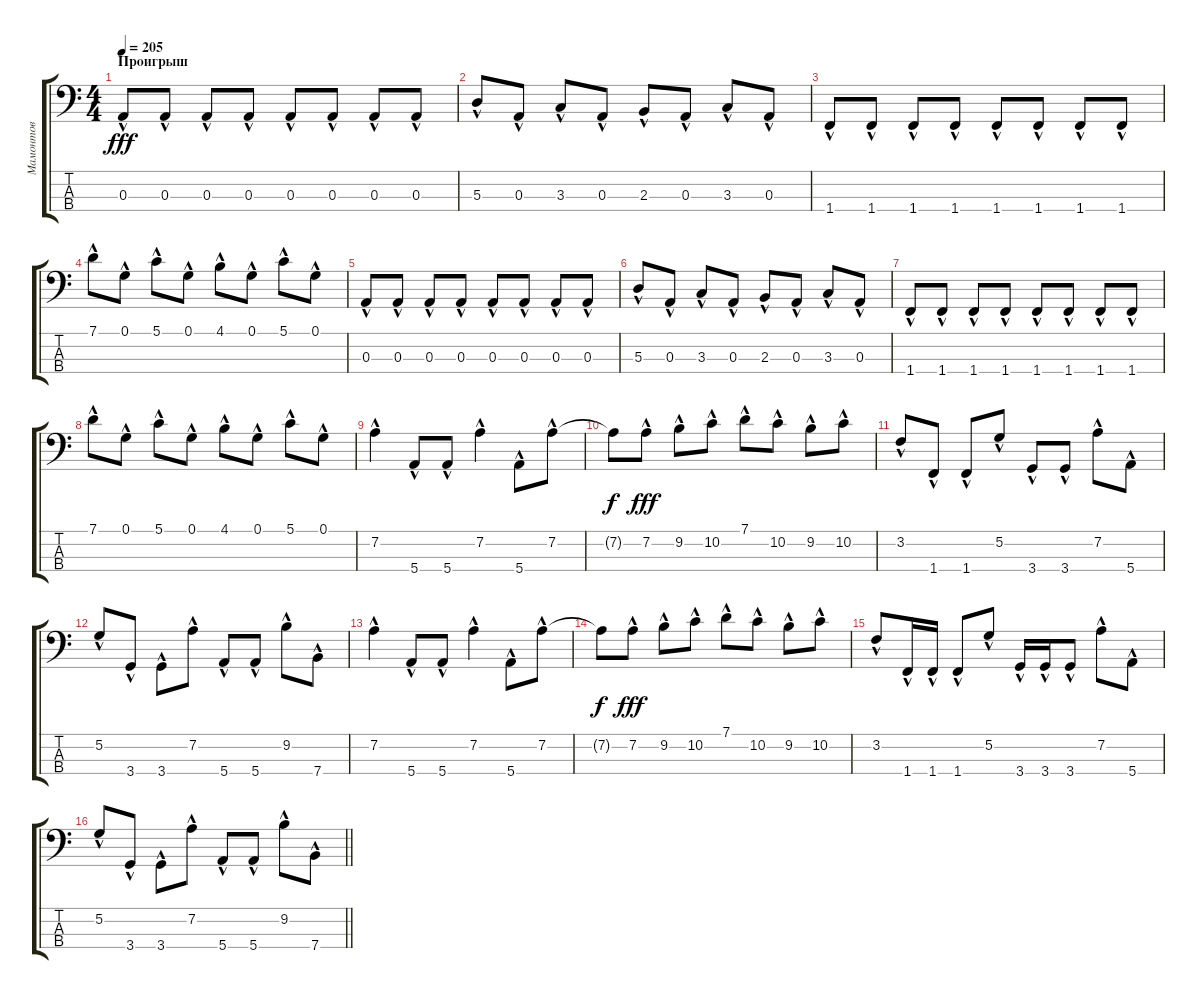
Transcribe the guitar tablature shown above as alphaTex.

\track ("Мамонтов" "Мамонтов") {instrument electricbassfinger}
\staff {score tabs}
\tuning (G2 D2 A1 E1) {hide}
\ts (4 4)
\section ("" "Проигрыш")
\tempo 205
\clef f4
\ks c
0.3{hac}.8{dy fff} 0.3{hac}.8 0.3{hac}.8 0.3{hac}.8 0.3{hac}.8 0.3{hac}.8 0.3{hac}.8 0.3{hac}.8 |
5.3{hac}.8 0.3{hac}.8 3.3{hac}.8 0.3{hac}.8 2.3{hac}.8 0.3{hac}.8 3.3{hac}.8 0.3{hac}.8 |
1.4{hac}.8 1.4{hac}.8 1.4{hac}.8 1.4{hac}.8 1.4{hac}.8 1.4{hac}.8 1.4{hac}.8 1.4{hac}.8 |
7.1{hac}.8 0.1{hac}.8 5.1{hac}.8 0.1{hac}.8 4.1{hac}.8 0.1{hac}.8 5.1{hac}.8 0.1{hac}.8 |
0.3{hac}.8 0.3{hac}.8 0.3{hac}.8 0.3{hac}.8 0.3{hac}.8 0.3{hac}.8 0.3{hac}.8 0.3{hac}.8 |
5.3{hac}.8 0.3{hac}.8 3.3{hac}.8 0.3{hac}.8 2.3{hac}.8 0.3{hac}.8 3.3{hac}.8 0.3{hac}.8 |
1.4{hac}.8 1.4{hac}.8 1.4{hac}.8 1.4{hac}.8 1.4{hac}.8 1.4{hac}.8 1.4{hac}.8 1.4{hac}.8 |
7.1{hac}.8 0.1{hac}.8 5.1{hac}.8 0.1{hac}.8 4.1{hac}.8 0.1{hac}.8 5.1{hac}.8 0.1{hac}.8 |
7.2{hac}.4 5.4{hac}.8 5.4{hac}.8 7.2{hac}.4 5.4{hac}.8 7.2{hac}.8 |
7.2{t}.8{dy f} 7.2{hac}.8{dy fff} 9.2{hac}.8 10.2{hac}.8 7.1{hac}.8 10.2{hac}.8 9.2{hac}.8 10.2{hac}.8 |
3.2{hac}.8 1.4{hac}.8 1.4{hac}.8 5.2{hac}.8 3.4{hac}.8 3.4{hac}.8 7.2{hac}.8 5.4{hac}.8 |
5.2{hac}.8 3.4{hac}.8 3.4{hac}.8 7.2{hac}.8 5.4{hac}.8 5.4{hac}.8 9.2{hac}.8 7.4{hac}.8 |
7.2{hac}.4 5.4{hac}.8 5.4{hac}.8 7.2{hac}.4 5.4{hac}.8 7.2{hac}.8 |
7.2{t}.8{dy f} 7.2{hac}.8{dy fff} 9.2{hac}.8 10.2{hac}.8 7.1{hac}.8 10.2{hac}.8 9.2{hac}.8 10.2{hac}.8 |
3.2{hac}.8 1.4{hac}.16 1.4{hac}.16 1.4{hac}.8 5.2{hac}.8 3.4{hac}.16 3.4{hac}.16 3.4{hac}.8 7.2{hac}.8 5.4{hac}.8 |
\barLineRight lightlight
5.2{hac}.8 3.4{hac}.8 3.4{hac}.8 7.2{hac}.8 5.4{hac}.8 5.4{hac}.8 9.2{hac}.8 7.4{hac}.8
